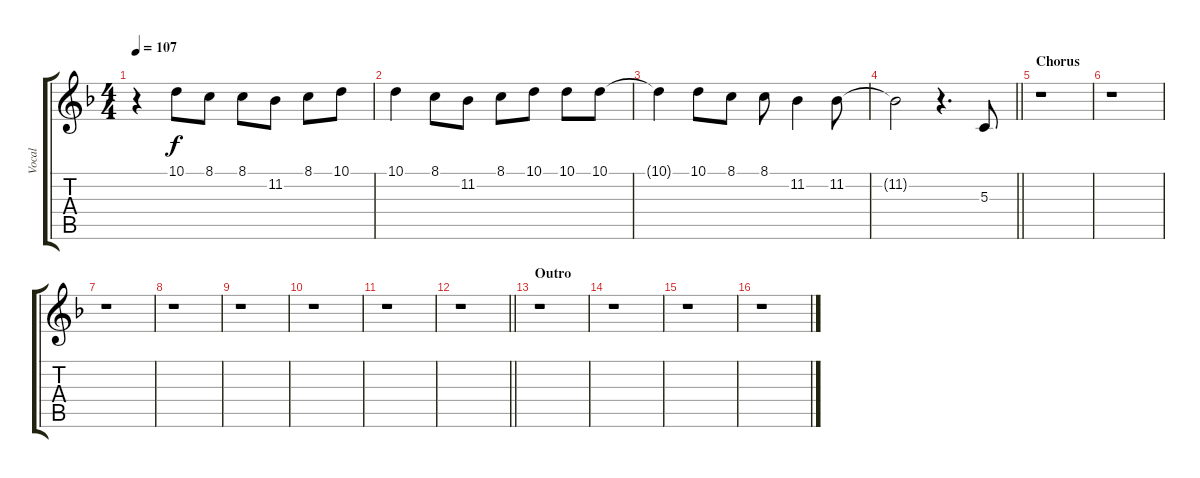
\track ("Vocal" "Vocal") {instrument violin}
\staff {score tabs}
\tuning (E4 B3 G3 D3 A2 E2) {hide}
\ts (4 4)
\tempo 107
\clef g2
\ks f
r.4{dy f} 10.1.8 8.1.8 8.1.8 11.2.8 8.1.8 10.1.8 |
10.1.4 8.1.8 11.2.8 8.1.8 10.1.8 10.1.8 10.1.8 |
10.1{t}.4 10.1.8 8.1.8 8.1.8 11.2.4 11.2.8 |
\barLineRight lightlight
11.2{t}.2 r.4{d} 5.3.8 |
\section ("" "Chorus")
r.1 |
r.1 |
r.1 |
r.1 |
r.1 |
r.1 |
r.1 |
\barLineRight lightlight
r.1 |
\section ("" "Outro")
r.1 |
r.1 |
r.1 |
r.1
